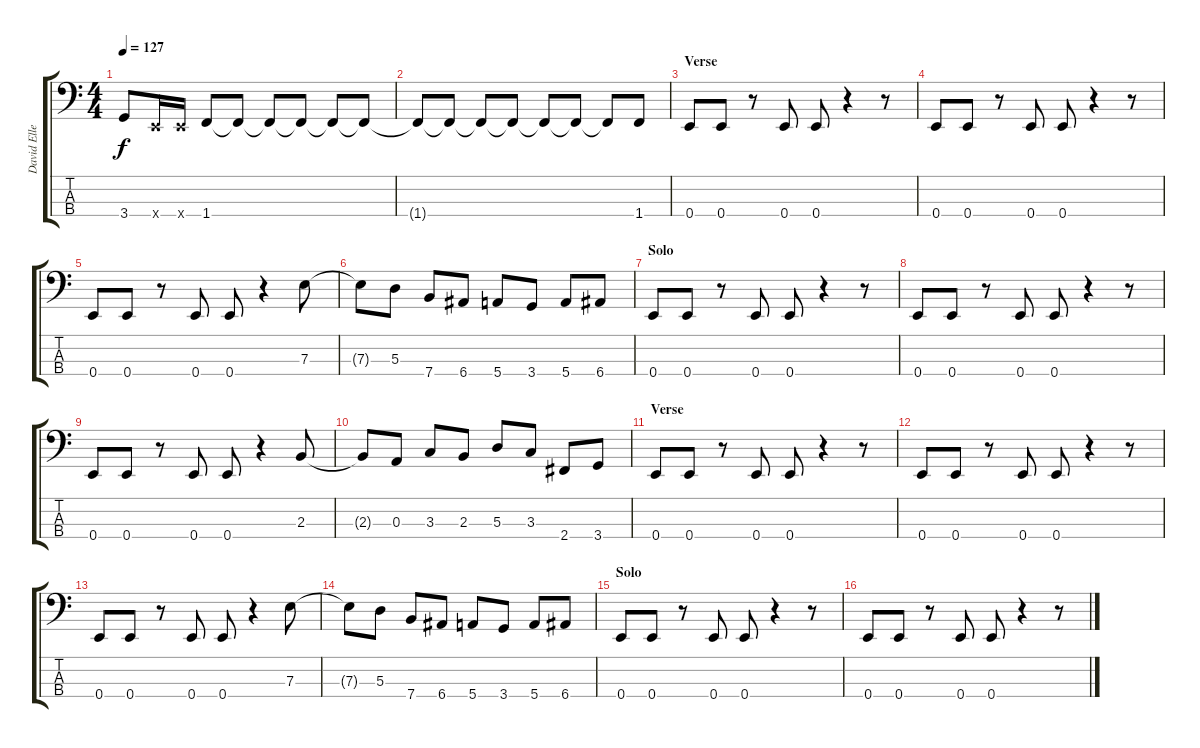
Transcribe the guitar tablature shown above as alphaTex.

\track ("David Ellefson (Bass)" "David Elle") {instrument electricbasspick}
\staff {score tabs}
\tuning (G2 D2 A1 E1) {hide}
\ts (4 4)
\tempo 127
\clef f4
\ks c
3.4.8{dy f} 0.4{x}.16 0.4{x}.16 1.4.8 1.4{t}.8 1.4{t}.8 1.4{t}.8 1.4{t}.8 1.4{t}.8 |
1.4{t}.8 1.4{t}.8 1.4{t}.8 1.4{t}.8 1.4{t}.8 1.4{t}.8 1.4{t}.8 1.4.8 |
\section ("" "Verse")
0.4.8 0.4.8 r.8 0.4.8 0.4.8 r.4 r.8 |
0.4.8 0.4.8 r.8 0.4.8 0.4.8 r.4 r.8 |
0.4.8 0.4.8 r.8 0.4.8 0.4.8 r.4 7.3.8 |
7.3{t}.8 5.3.8 7.4.8 6.4.8 5.4.8 3.4.8 5.4.8 6.4.8 |
\section ("" "Solo")
0.4.8 0.4.8 r.8 0.4.8 0.4.8 r.4 r.8 |
0.4.8 0.4.8 r.8 0.4.8 0.4.8 r.4 r.8 |
0.4.8 0.4.8 r.8 0.4.8 0.4.8 r.4 2.3.8 |
2.3{t}.8 0.3.8 3.3.8 2.3.8 5.3.8 3.3.8 2.4.8 3.4.8 |
\section ("" "Verse")
0.4.8 0.4.8 r.8 0.4.8 0.4.8 r.4 r.8 |
0.4.8 0.4.8 r.8 0.4.8 0.4.8 r.4 r.8 |
0.4.8 0.4.8 r.8 0.4.8 0.4.8 r.4 7.3.8 |
7.3{t}.8 5.3.8 7.4.8 6.4.8 5.4.8 3.4.8 5.4.8 6.4.8 |
\section ("" "Solo")
0.4.8 0.4.8 r.8 0.4.8 0.4.8 r.4 r.8 |
0.4.8 0.4.8 r.8 0.4.8 0.4.8 r.4 r.8
